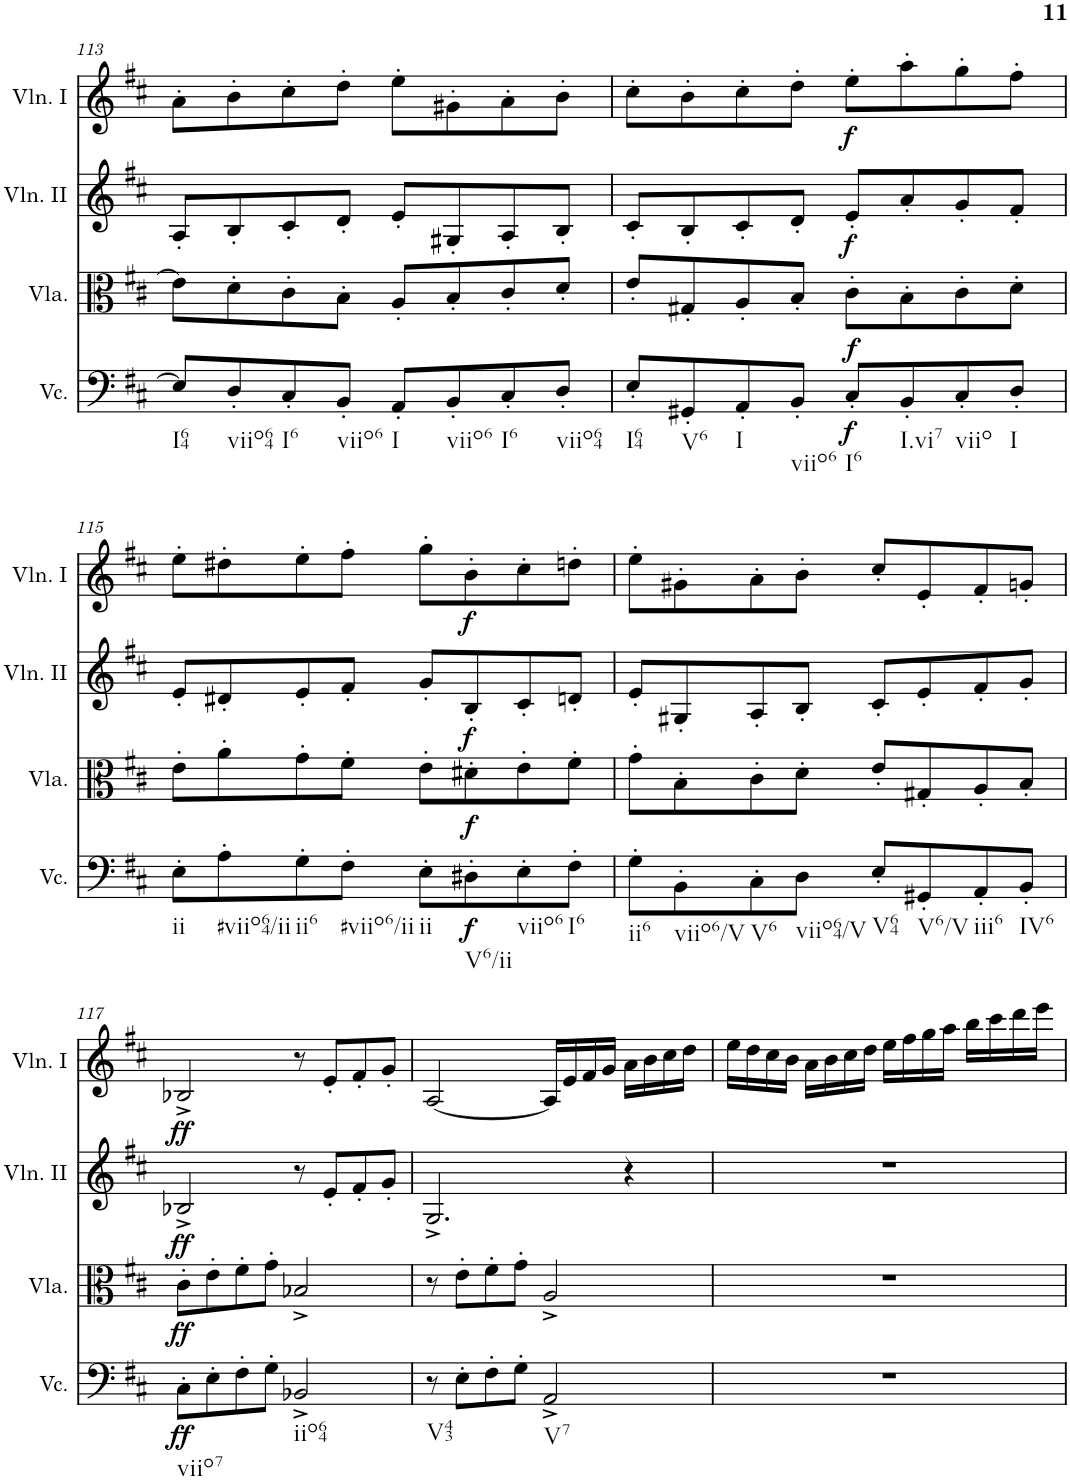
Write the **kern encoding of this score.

**kern	**dynam	**kern	**dynam	**kern	**dynam	**kern	**dynam
*part4	*part4	*part3	*part3	*part2	*part2	*part1	*part1
*staff4	*staff4	*staff3	*staff3	*staff2	*staff2	*staff1	*staff1
*I"Violoncello	*	*I"Viola	*	*I"Violino II	*	*I"Violino I	*
*I'Vc.	*	*I'Vla.	*	*I'Vln. II	*	*I'Vln. I	*
!!LO:PB:g=z
*clefF4	*	*clefC3	*	*clefG2	*	*clefG2	*
*k[f#c#]	*	*k[f#c#]	*	*k[f#c#]	*	*k[f#c#]	*
*M4/4	*	*M4/4	*	*M4/4	*	*M4/4	*
*met(c)	*	*met(c)	*	*met(c)	*	*met(c)	*
=113	=113	=113	=113	=113	=113	=113	=113
!LO:TX:b:t=I64	!	!	!	!	!	!	!
8E/L]	.	8e\L]	.	8A'/L	.	8a'\L	.
!LO:TX:b:t=viio64	!	!	!	!	!	!	!
8D'/	.	8d'\	.	8B'/	.	8b'\	.
!LO:TX:b:t=I6	!	!	!	!	!	!	!
8C#'/	.	8c#'\	.	8c#'/	.	8cc#'\	.
!LO:TX:b:t=viio6	!	!	!	!	!	!	!
8BB'/J	.	8B'\J	.	8d'/J	.	8dd'\J	.
!LO:TX:b:t=I	!	!	!	!	!	!	!
8AA'/L	.	8A'/L	.	8e'/L	.	8ee'\L	.
!LO:TX:b:t=viio6	!	!	!	!	!	!	!
8BB'/	.	8B'/	.	8G#X'/	.	8g#X'\	.
!LO:TX:b:t=I6	!	!	!	!	!	!	!
8C#'/	.	8c#'/	.	8A'/	.	8a'\	.
!LO:TX:b:t=viio64	!	!	!	!	!	!	!
8D'/J	.	8d'/J	.	8B'/J	.	8b'\J	.
=114	=114	=114	=114	=114	=114	=114	=114
!LO:TX:b:t=I64	!	!	!	!	!	!	!
8E'/L	.	8e'/L	.	8c#'/L	.	8cc#'\L	.
!LO:TX:b:t=V6	!	!	!	!	!	!	!
8GG#X'/	.	8G#X'/	.	8B'/	.	8b'\	.
!LO:TX:b:t=I	!	!	!	!	!	!	!
8AA'/	.	8A'/	.	8c#'/	.	8cc#'\	.
!LO:TX:b:t=viio6	!	!	!	!	!	!	!
8BB'/J	.	8B'/J	.	8d'/J	.	8dd'\J	.
!LO:TX:b:t=I6	!	!	!	!	!	!	!
!	!LO:DY:b	!	!LO:DY:b	!	!LO:DY:b	!	!LO:DY:b
8C#'/L	f	8c#'\L	f	8e'/L	f	8ee'\L	f
!LO:TX:b:t=I.vi7	!	!	!	!	!	!	!
8BB'/	.	8B'\	.	8a'/	.	8aa'\	.
!LO:TX:b:t=viio	!	!	!	!	!	!	!
8C#'/	.	8c#'\	.	8g'/	.	8gg'\	.
!LO:TX:b:t=I	!	!	!	!	!	!	!
8D'/J	.	8d'\J	.	8f#'/J	.	8ff#'\J	.
!!LO:LB:g=z
=115	=115	=115	=115	=115	=115	=115	=115
!LO:TX:b:t=ii	!	!	!	!	!	!	!
8E'\L	.	8e'\L	.	8e'/L	.	8ee'\L	.
!LO:TX:b:t=#viio64/ii	!	!	!	!	!	!	!
8A'\	.	8a'\	.	8d#X'/	.	8dd#X'\	.
!LO:TX:b:t=ii6	!	!	!	!	!	!	!
8G'\	.	8g'\	.	8e'/	.	8ee'\	.
!LO:TX:b:t=#viio6/ii	!	!	!	!	!	!	!
8F#'\J	.	8f#'\J	.	8f#'/J	.	8ff#'\J	.
!LO:TX:b:t=ii	!	!	!	!	!	!	!
8E'\L	.	8e'\L	.	8g'/L	.	8gg'\L	.
!LO:TX:b:t=V6/ii	!	!	!	!	!	!	!
!	!LO:DY:b	!	!LO:DY:b	!	!LO:DY:b	!	!LO:DY:b
8D#X'\	f	8d#X'\	f	8B'/	f	8b'\	f
!LO:TX:b:t=viio6	!	!	!	!	!	!	!
8E'\	.	8e'\	.	8c#'/	.	8cc#'\	.
!LO:TX:b:t=I6	!	!	!	!	!	!	!
8F#'\J	.	8f#'\J	.	8dn'/J	.	8ddn'\J	.
=116	=116	=116	=116	=116	=116	=116	=116
!LO:TX:b:t=ii6	!	!	!	!	!	!	!
8G'\L	.	8g'\L	.	8e'/L	.	8ee'\L	.
!LO:TX:b:t=viio6/V	!	!	!	!	!	!	!
8BB'\	.	8B'\	.	8G#X'/	.	8g#X'\	.
!LO:TX:b:t=V6	!	!	!	!	!	!	!
8C#'\	.	8c#'\	.	8A'/	.	8a'\	.
!LO:TX:b:t=viio64/V	!	!	!	!	!	!	!
8D\J	.	8d'\J	.	8B'/J	.	8b'\J	.
!LO:TX:b:t=V64	!	!	!	!	!	!	!
8E'/L	.	8e'/L	.	8c#'/L	.	8cc#'/L	.
!LO:TX:b:t=V6/V	!	!	!	!	!	!	!
8GG#X'/	.	8G#X'/	.	8e'/	.	8e'/	.
!LO:TX:b:t=iii6	!	!	!	!	!	!	!
8AA'/	.	8A'/	.	8f#'/	.	8f#'/	.
!LO:TX:b:t=IV6	!	!	!	!	!	!	!
8BB'/J	.	8B'/J	.	8g'/J	.	8gn'/J	.
!!LO:LB:g=z
=117	=117	=117	=117	=117	=117	=117	=117
!LO:TX:b:t=viio7	!	!	!	!	!	!	!
!	!LO:DY:b	!	!LO:DY:b	!	!LO:DY:b	!	!LO:DY:b
8C#'\L	ff	8c#'\L	ff	2B-X^/	ff	2B-X^/	ff
8E'\	.	8e'\	.	.	.	.	.
8F#'\	.	8f#'\	.	.	.	.	.
8G'\J	.	8g'\J	.	.	.	.	.
!LO:TX:b:t=iio64	!	!	!	!	!	!	!
2BB-X^/	.	2B-X^/	.	8r	.	8r	.
.	.	.	.	8e'/L	.	8e'/L	.
.	.	.	.	8f#'/	.	8f#'/	.
.	.	.	.	8g'/J	.	8g'/J	.
=118	=118	=118	=118	=118	=118	=118	=118
!LO:TX:b:t=V43	!	!	!	!	!	!	!
8r	.	8r	.	2.G^/	.	[2A/	.
8E'\L	.	8e'\L	.	.	.	.	.
8F#'\	.	8f#'\	.	.	.	.	.
8G'\J	.	8g'\J	.	.	.	.	.
!LO:TX:b:t=V7	!	!	!	!	!	!	!
2AA^/	.	2A^/	.	.	.	16A/LL]	.
.	.	.	.	.	.	16e/	.
.	.	.	.	.	.	16f#/	.
.	.	.	.	.	.	16g/JJ	.
.	.	.	.	4r	.	16a\LL	.
.	.	.	.	.	.	16b\	.
.	.	.	.	.	.	16cc#\	.
.	.	.	.	.	.	16dd\JJ	.
=119	=119	=119	=119	=119	=119	=119	=119
1r	.	1r	.	1r	.	16ee\LL	.
.	.	.	.	.	.	16dd\	.
.	.	.	.	.	.	16cc#\	.
.	.	.	.	.	.	16b\JJ	.
.	.	.	.	.	.	16a\LL	.
.	.	.	.	.	.	16b\	.
.	.	.	.	.	.	16cc#\	.
.	.	.	.	.	.	16dd\JJ	.
.	.	.	.	.	.	16ee\LL	.
.	.	.	.	.	.	16ff#\	.
.	.	.	.	.	.	16gg\	.
.	.	.	.	.	.	16aa\JJ	.
.	.	.	.	.	.	16bb\LL	.
.	.	.	.	.	.	16ccc#\	.
.	.	.	.	.	.	16ddd\	.
.	.	.	.	.	.	16eee\JJ	.
=	=	=	=	=	=	=	=
*-	*-	*-	*-	*-	*-	*-	*-
